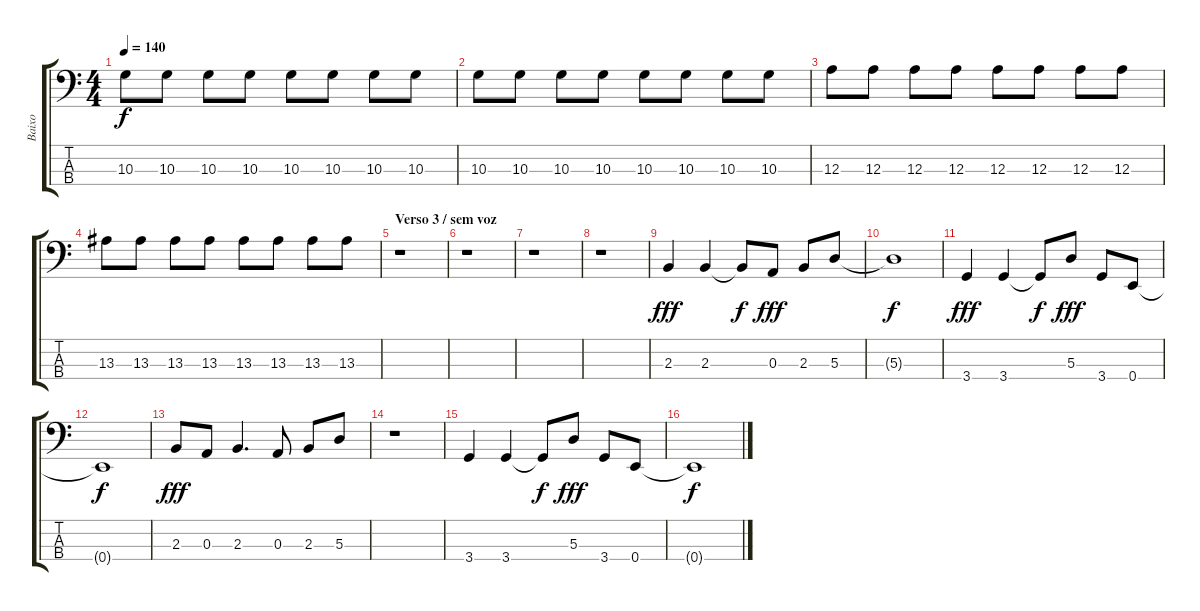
\track ("Baixo" "Baixo") {instrument electricbasspick}
\staff {score tabs}
\tuning (G2 D2 A1 E1) {hide}
\ts (4 4)
\tempo 140
\clef f4
\ks c
10.3.8{dy f} 10.3.8 10.3.8 10.3.8 10.3.8 10.3.8 10.3.8 10.3.8 |
10.3.8 10.3.8 10.3.8 10.3.8 10.3.8 10.3.8 10.3.8 10.3.8 |
12.3.8 12.3.8 12.3.8 12.3.8 12.3.8 12.3.8 12.3.8 12.3.8 |
13.3.8 13.3.8 13.3.8 13.3.8 13.3.8 13.3.8 13.3.8 13.3.8 |
\section ("" "Verso 3 / sem voz")
r.1 |
r.1 |
r.1 |
r.1 |
2.3.4{dy fff} 2.3.4 2.3{t}.8{dy f} 0.3.8{dy fff} 2.3.8 5.3.8 |
5.3{t}.1{dy f} |
3.4.4{dy fff} 3.4.4 3.4{t}.8{dy f} 5.3.8{dy fff} 3.4.8 0.4.8 |
0.4{t}.1{dy f} |
2.3.8{dy fff} 0.3.8 2.3.4{d} 0.3.8 2.3.8 5.3.8 |
r.1 |
3.4.4 3.4.4 3.4{t}.8{dy f} 5.3.8{dy fff} 3.4.8 0.4.8 |
0.4{t}.1{dy f}
